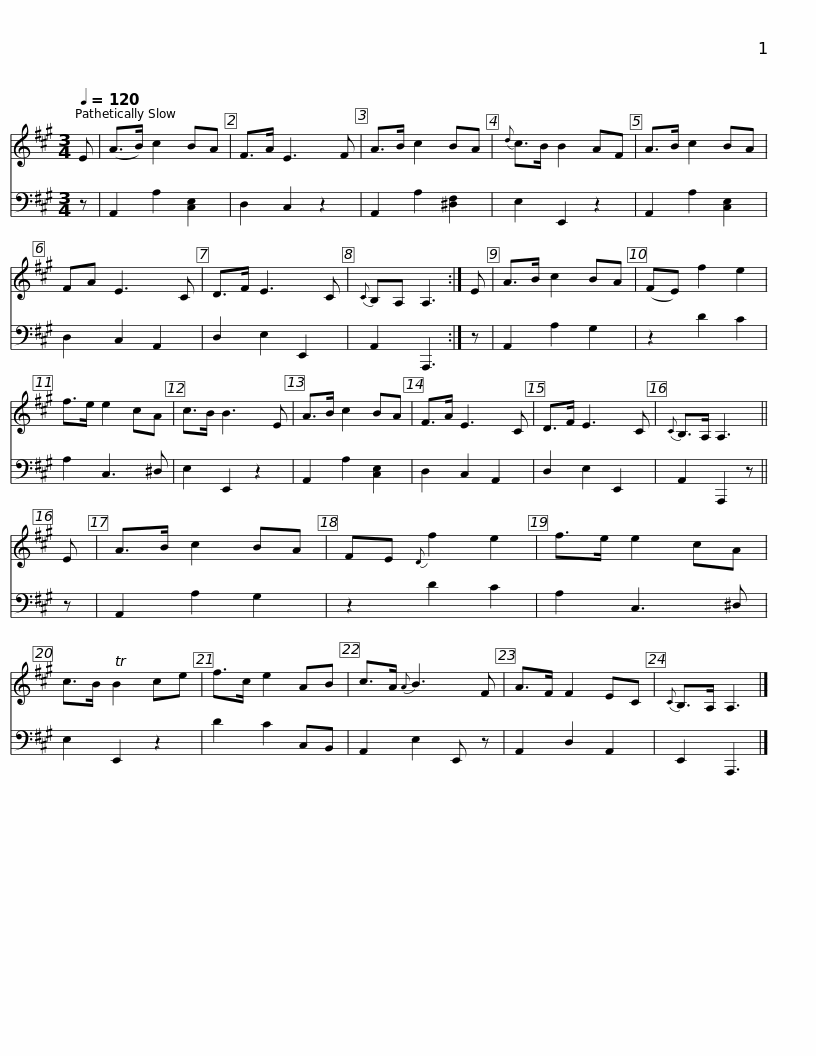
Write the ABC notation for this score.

X:1
%%score 1 2
L:1/8
Q:1/4=120
M:3/4
I:linebreak $
K:A
V:1 treble
V:2 bass
V:1
 E | (A>B) c2 BA | F>A E3 F | A>B c2 BA |{d} c>B B2 AF | %5
 A>B c2 BA | FA E3 C | D>F E3 C |${C} B,A, A,3 :| E | %10
 A>B c2 BA | (FE) f2 e2 | f>e e2 cA | c>B B3 E | A>B c2 BA | %15
 F>A E3 C |$ D>F E3 C |{C} B,>A, A,3 || E | A>B c2 BA | %20
 FE{D} f2 e2 | f>e e2 cA | c>B TB2 ce | f>c e2 AB |$ c>A{A} B3 F | %25
 A>F F2 EC |{C} B,>A, A,3 |] %27
V:2
 z | A,,2 A,2 [C,E,]2 | D,2 C,2 z2 | A,,2 A,2 [^D,F,]2 | E,2 E,,2 z2 | %5
 A,,2 A,2 [C,E,]2 | D,2 C,2 A,,2 | D,2 E,2 E,,2 |$ A,,2 A,,,3 :| z | %10
 A,,2 A,2 G,2 | z2 D2 C2 | A,2 C,3 ^D, | E,2 E,,2 z2 | A,,2 A,2 [C,E,]2 | %15
 D,2 C,2 A,,2 |$ D,2 E,2 E,,2 | A,,2 A,,,2 z || z | A,,2 A,2 G,2 | %20
 z2 D2 C2 | A,2 C,3 ^D, | E,2 E,,2 z2 | D2 C2 C,B,, |$ A,,2 E,2 E,, z | %25
 A,,2 D,2 A,,2 | E,,2 A,,,3 |] %27
